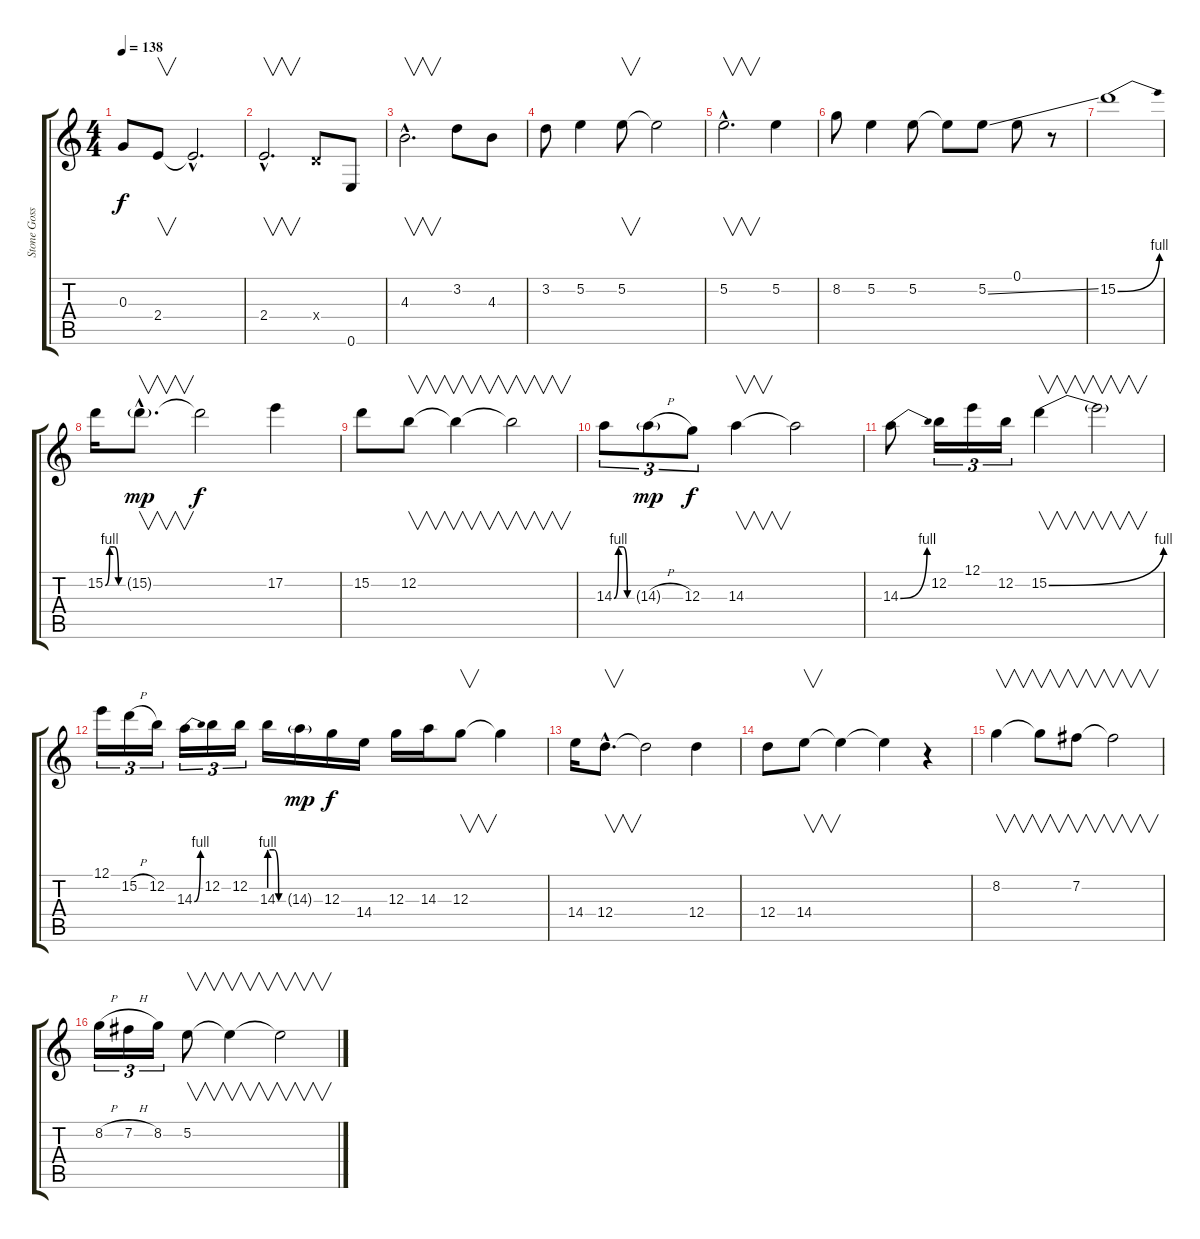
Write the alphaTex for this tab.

\track ("Stone Gossard - Guitar 2" "Stone Goss") {instrument distortionguitar}
\staff {score tabs}
\tuning (E4 B3 G3 D3 A2 E2) {hide}
\ts (4 4)
\tempo 138
\clef g2
\ks c
0.3.8{dy f} 2.4.8{v} 2.4{hac t}.2{d} |
2.4{hac}.2{v d} 0.4{x}.8 0.6.8 |
4.3{hac}.2{v d} 3.2.8 4.3.8 |
3.2.8 5.2.4 5.2.8{v} 5.2{t}.2 |
5.2{hac}.2{v d} 5.2.4 |
8.2.8 5.2.4 5.2.8 5.2{t}.8 5.2{ss}.8 0.1.8 r.8 |
15.2{be (bend 0 0 60 4)}.1 |
15.2{be (custom 0 0 15 4 30 4 45 0 60 0)}.16 15.2{g hac}.8{v d dy mp} 15.2{t}.2{dy f} 17.2.4 |
15.2.8 12.2.8{v} 12.2{t}.4{v} 12.2{t}.2{v} |
14.3{be (custom 0 0 15 4 30 4 45 0 60 0)}.8{tu (3 2)} 14.3{h g}.8{tu (3 2) dy mp} 12.3.8{tu (3 2) dy f} 14.3.4{v} 14.3{t}.2 |
14.3{be (bend 0 0 60 4)}.8 12.2.16{tu (3 2)} 12.1.16{tu (3 2)} 12.2.16{tu (3 2)} 15.2{be (bend 0 0 60 4)}.4{v} 15.2{t}.2{v} |
12.1.16{tu (3 2)} 15.2{h}.16{tu (3 2)} 12.2.16{tu (3 2)} 14.3{be (bend 0 0 60 4)}.16{tu (3 2)} 12.2.16{tu (3 2)} 12.2.16{tu (3 2)} 14.3{be (custom 0 4 20 4 40 0 60 0)}.16 14.3{g}.16{dy mp} 12.3.16{dy f} 14.4.16 12.3.16 14.3.16 12.3.8{v} 12.3{t}.4 |
14.4.16 12.4{hac}.8{v d} 12.4{t}.2 12.4.4 |
12.4.8 14.4.8{v} 14.4{t}.4 14.4{t}.4 r.4 |
8.2.4{v} 8.2{t}.8{v} 7.2.8{v} 7.2{t}.2{v} |
8.2{h}.16{tu (3 2)} 7.2{h}.16{tu (3 2)} 8.2.16{tu (3 2)} 5.2.8{v} 5.2{t}.4{v} 5.2{t}.2{v}
